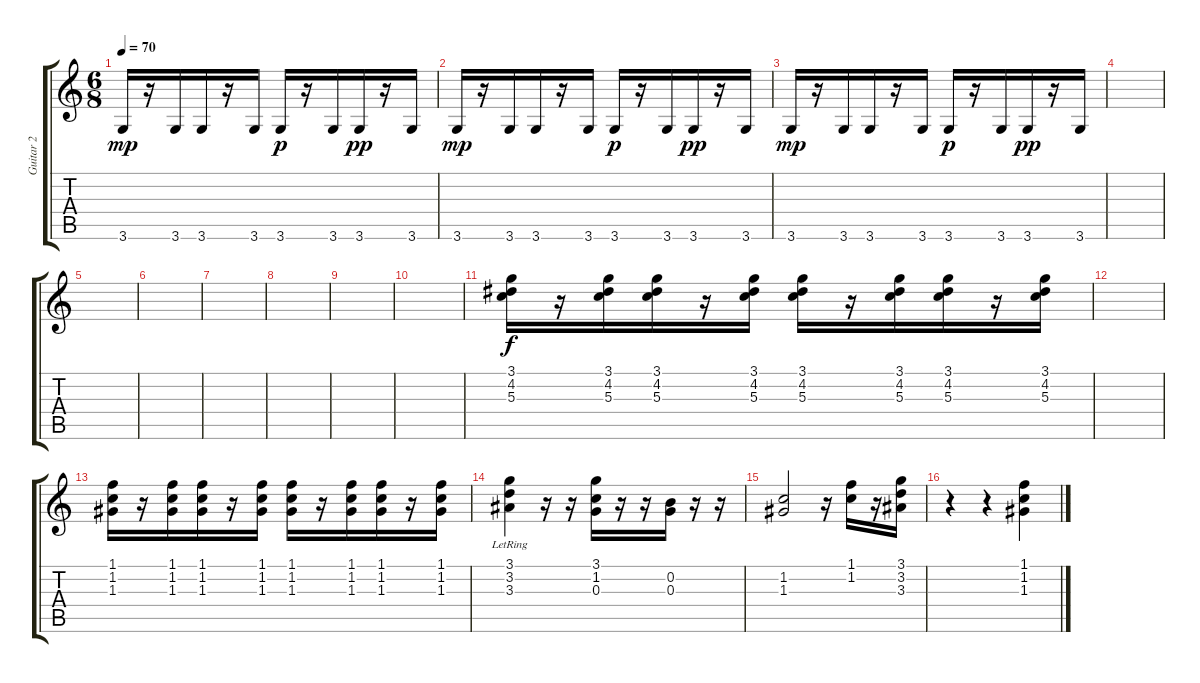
\track ("Guitar 2" "Guitar 2") {instrument acousticguitarsteel}
\staff {score tabs}
\tuning (E4 B3 G3 D3 A2 E2) {hide}
\ts (6 8)
\tempo 70
\clef g2
\ks c
3.6.16{dy mp} r.16 3.6.16 3.6.16 r.16 3.6.16 3.6.16{dy p} r.16 3.6.16 3.6.16{dy pp} r.16 3.6.16 |
3.6.16{dy mp} r.16 3.6.16 3.6.16 r.16 3.6.16 3.6.16{dy p} r.16 3.6.16 3.6.16{dy pp} r.16 3.6.16 |
3.6.16{dy mp} r.16 3.6.16 3.6.16 r.16 3.6.16 3.6.16{dy p} r.16 3.6.16 3.6.16{dy pp} r.16 3.6.16 |
|
|
|
|
|
|
|
(3.1 4.2 5.3).16{dy f} r.16 (3.1 4.2 5.3).16 (3.1 4.2 5.3).16 r.16 (3.1 4.2 5.3).16 (3.1 4.2 5.3).16 r.16 (3.1 4.2 5.3).16 (3.1 4.2 5.3).16 r.16 (3.1 4.2 5.3).16 |
|
(1.1 1.2 1.3).16 r.16 (1.1 1.2 1.3).16 (1.1 1.2 1.3).16 r.16 (1.1 1.2 1.3).16 (1.1 1.2 1.3).16 r.16 (1.1 1.2 1.3).16 (1.1 1.2 1.3).16 r.16 (1.1 1.2 1.3).16 |
(3.1{lr} 3.2{lr} 3.3{lr}).4 r.16 r.16 (3.1 1.2 0.3).16 r.16 r.16 (0.2 0.3).16 r.16 r.16 |
(1.2 1.3).2 r.16 (1.1 1.2).16 r.16 (3.1 3.2 3.3).16 |
r.4 r.4 (1.1 1.2 1.3).4
